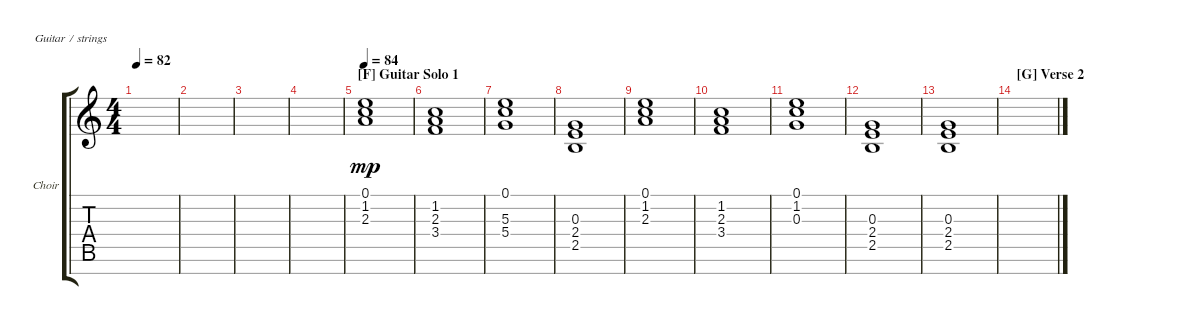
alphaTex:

\defaultSystemsLayout 4
\bracketExtendMode groupsimilarinstruments
\firstSystemTrackNameOrientation horizontal
\otherSystemsTrackNameOrientation horizontal
\track ("Alto Choir" "Choir") {instrument electricguitarclean}
\staff {score tabs}
\tuning (E4 B3 G3 D3 A2 E2 B1)
\ts (4 4)
\tempo 82
\clef g2
\ks c
|
|
|
|
\section ("F" "Guitar Solo 1")
\tempo 84
(0.1 1.2 2.3).1{dy mp} |
(1.2 2.3 3.4).1 |
(5.4 5.3 0.1).1 |
(0.3 2.4 2.5).1 |
(2.3 1.2 0.1).1 |
(1.2 2.3 3.4).1 |
(0.3 1.2 0.1).1 |
(0.3 2.4 2.5).1 |
(0.3 2.4 2.5).1 |
\section ("G" "Verse 2")
